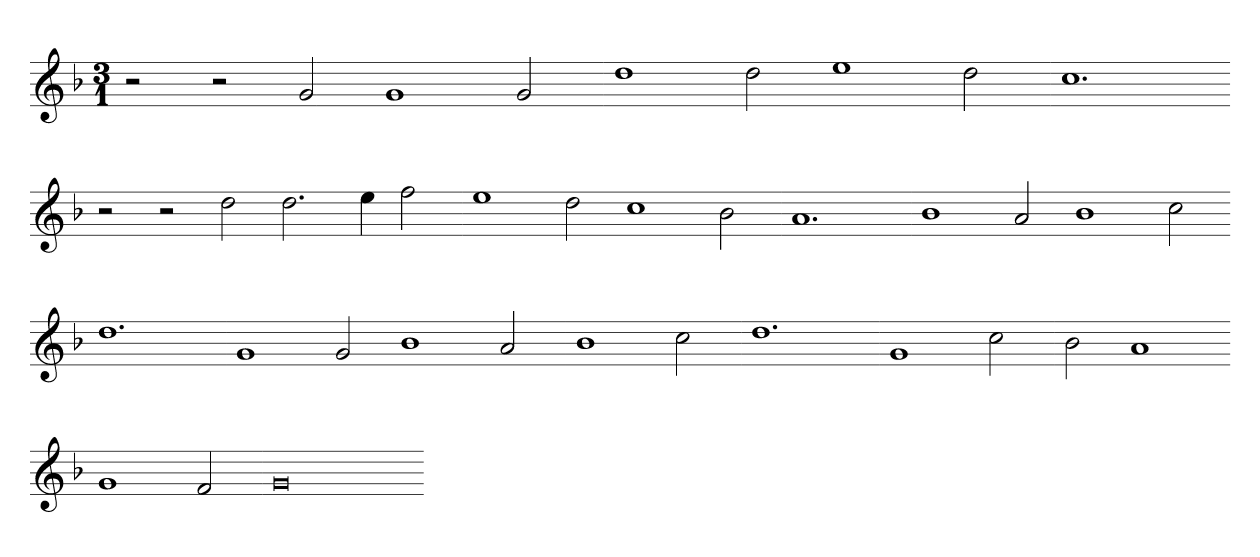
**kern
*part1
*staff1
*clefG2
*k[b-]
*M3/1
=
2r
2r
2g
1g
2g
=-
1dd
2dd
1ee
2dd
=-
1.cc
=-
2r
2r
2dd
2.dd
4ee
2ff
=-
1ee
2dd
1cc
2b-
=-
1.a
=-
1b-
2a
1b-
2cc
=-
1.dd
=-
1g
2g
1b-
2a
=-
1b-
2cc
=-
1.dd
=-
1g
2cc
=-
2b-
1a
=-
1g
2f
=-
0g
=-
*-
